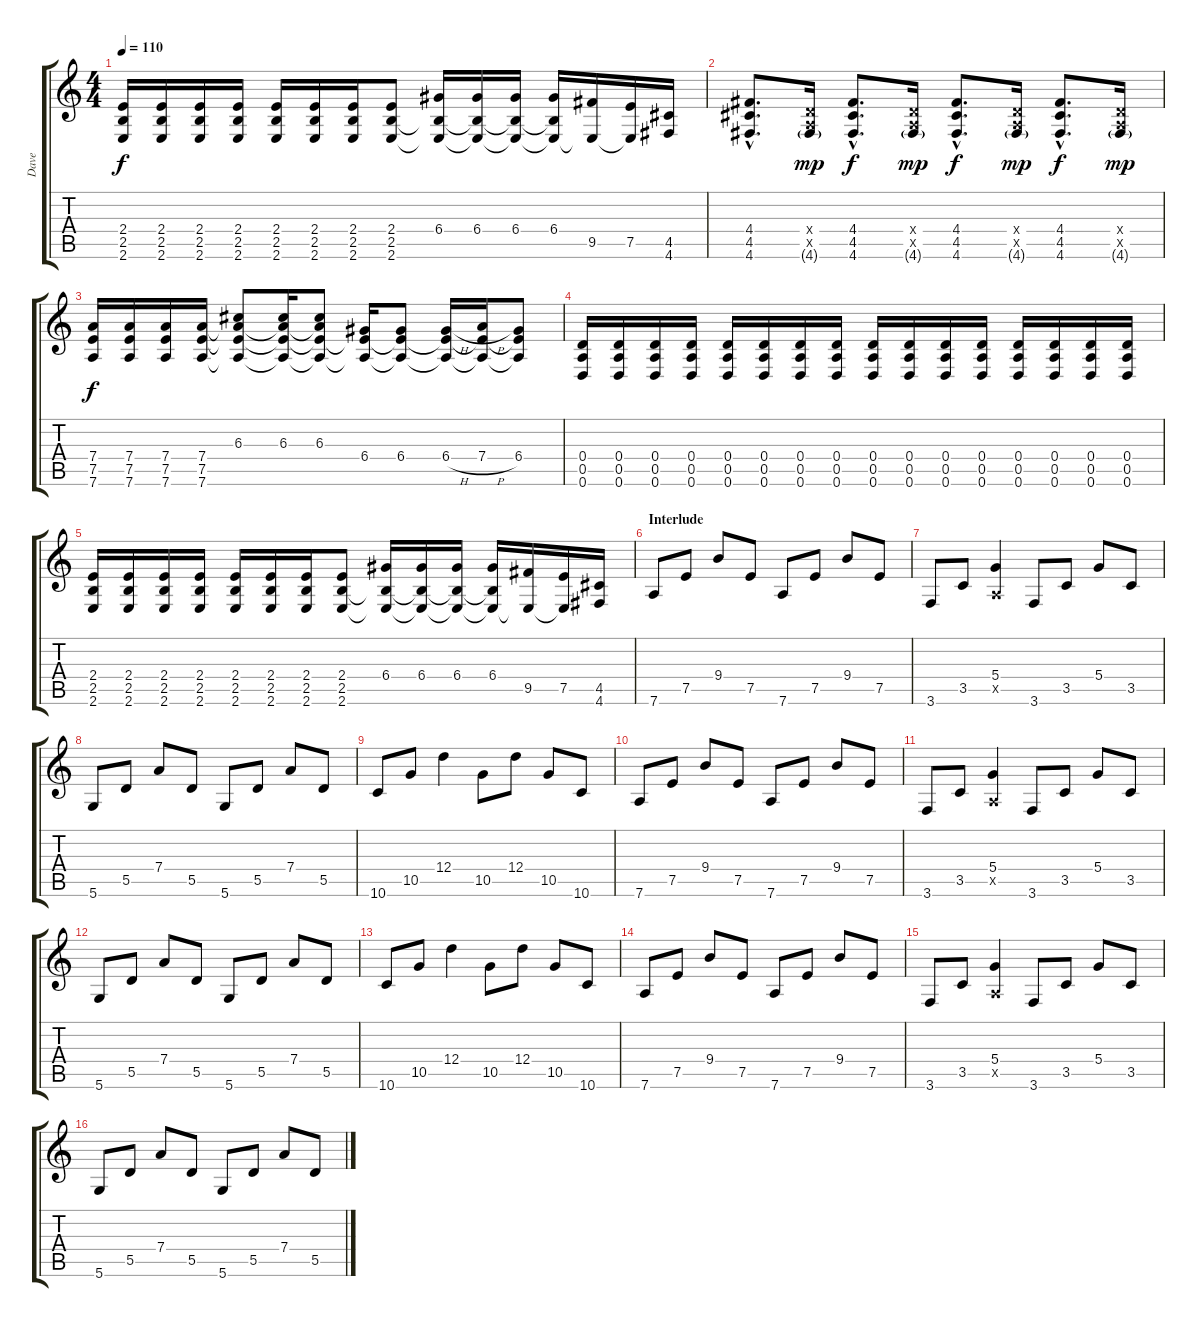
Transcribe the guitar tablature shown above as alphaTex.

\track ("Dave" "Dave") {instrument distortionguitar}
\staff {score tabs}
\tuning (E4 B3 G3 D3 A2 D2) {hide}
\ts (4 4)
\tempo 110
\clef g2
\ks c
(2.4 2.5 2.6).16{dy f} (2.4 2.5 2.6).16 (2.4 2.5 2.6).16 (2.4 2.5 2.6).16 (2.4 2.5 2.6).16 (2.4 2.5 2.6).16 (2.4 2.5 2.6).16 (2.4 2.5 2.6).8 (6.4 2.5{t} 2.6{t}).16 (6.4 2.5{t} 2.6{t}).16 (6.4 2.5{t} 2.6{t}).16 (6.4 2.5{t} 2.6{t}).16 (9.5 2.6{t}).16 (7.5 2.6{t}).16 (4.5 4.6).16 |
(4.4{hac} 4.5{hac} 4.6{hac}).8{d} (0.4{x} 0.5{x} 4.6{g}).16{dy mp} (4.4{hac} 4.5{hac} 4.6{hac}).8{d dy f} (0.4{x} 0.5{x} 4.6{g}).16{dy mp} (4.4{hac} 4.5{hac} 4.6{hac}).8{d dy f} (0.4{x} 0.5{x} 4.6{g}).16{dy mp} (4.4{hac} 4.5{hac} 4.6{hac}).8{d dy f} (0.4{x} 0.5{x} 4.6{g}).16{dy mp} |
(7.4 7.5 7.6).16{dy f} (7.4 7.5 7.6).16 (7.4 7.5 7.6).16 (7.4 7.5 7.6).16 (6.3 7.4{t} 7.5{t} 7.6{t}).8 (6.3 7.4{t} 7.5{t} 7.6{t}).16 (6.3 7.4{t} 7.5{t} 7.6{t}).8 (6.4 7.5{t} 7.6{t}).16 (6.4 7.5{t} 7.6{t}).8 (6.4{h} 7.5{t} 7.6{t}).16 (7.4{h} 7.5{t} 7.6{t}).16 (6.4 7.5{t} 7.6{t}).8 |
(0.4 0.5 0.6).16 (0.4 0.5 0.6).16 (0.4 0.5 0.6).16 (0.4 0.5 0.6).16 (0.4 0.5 0.6).16 (0.4 0.5 0.6).16 (0.4 0.5 0.6).16 (0.4 0.5 0.6).16 (0.4 0.5 0.6).16 (0.4 0.5 0.6).16 (0.4 0.5 0.6).16 (0.4 0.5 0.6).16 (0.4 0.5 0.6).16 (0.4 0.5 0.6).16 (0.4 0.5 0.6).16 (0.4 0.5 0.6).16 |
(2.4 2.5 2.6).16 (2.4 2.5 2.6).16 (2.4 2.5 2.6).16 (2.4 2.5 2.6).16 (2.4 2.5 2.6).16 (2.4 2.5 2.6).16 (2.4 2.5 2.6).16 (2.4 2.5 2.6).8 (6.4 2.5{t} 2.6{t}).16 (6.4 2.5{t} 2.6{t}).16 (6.4 2.5{t} 2.6{t}).16 (6.4 2.5{t} 2.6{t}).16 (9.5 2.6{t}).16 (7.5 2.6{t}).16 (4.5 4.6).16 |
\section ("" "Interlude")
7.6.8{volume 9 instrument electricguitarclean} 7.5.8 9.4.8 7.5.8 7.6.8 7.5.8 9.4.8 7.5.8 |
3.6.8 3.5.8 (5.4 0.5{x}).4 3.6.8 3.5.8 5.4.8 3.5.8 |
5.6.8 5.5.8 7.4.8 5.5.8 5.6.8 5.5.8 7.4.8 5.5.8 |
10.6.8 10.5.8 12.4.4 10.5.8 12.4.8 10.5.8 10.6.8 |
7.6.8{volume 9 instrument electricguitarclean} 7.5.8 9.4.8 7.5.8 7.6.8 7.5.8 9.4.8 7.5.8 |
3.6.8 3.5.8 (5.4 0.5{x}).4 3.6.8 3.5.8 5.4.8 3.5.8 |
5.6.8 5.5.8 7.4.8 5.5.8 5.6.8 5.5.8 7.4.8 5.5.8 |
10.6.8 10.5.8 12.4.4 10.5.8 12.4.8 10.5.8 10.6.8 |
7.6.8{volume 9 instrument electricguitarclean} 7.5.8 9.4.8 7.5.8 7.6.8 7.5.8 9.4.8 7.5.8 |
3.6.8 3.5.8 (5.4 0.5{x}).4 3.6.8 3.5.8 5.4.8 3.5.8 |
5.6.8 5.5.8 7.4.8 5.5.8 5.6.8 5.5.8 7.4.8 5.5.8
